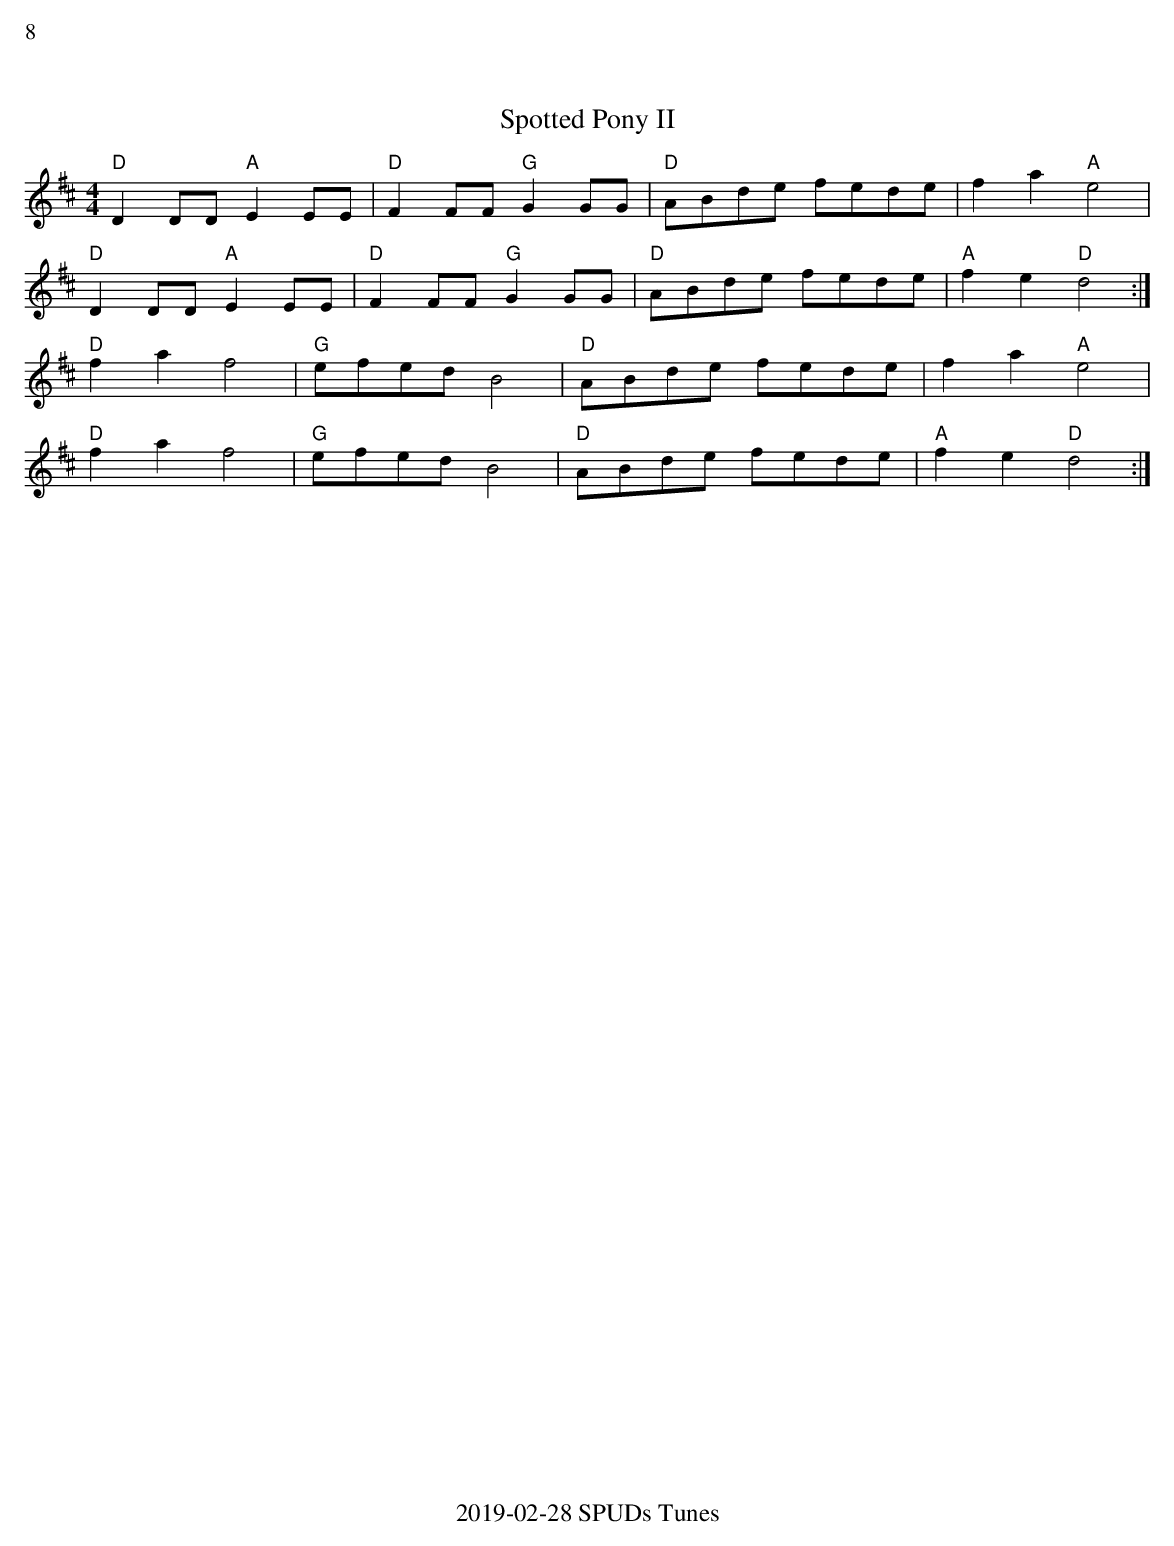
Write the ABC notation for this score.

X:1
%%text 8
T:Spotted Pony II
M:4/4
L:1/8
K:D
"D" D2DD "A"E2EE | "D"F2FF "G"G2GG | "D"ABde fede | f2a2"A"e4 |!
"D"D2DD "A"E2EE | "D"F2FF "G"G2GG | "D"ABde fede | "A"f2e2"D"d4 :|!
"D"f2a2f4 | "G"efedB4 | "D"ABde fede | f2a2"A"e4 |!
"D"f2a2f4 | "G"efedB4 | "D"ABde fede | "A"f2e2"D"d4 :|
